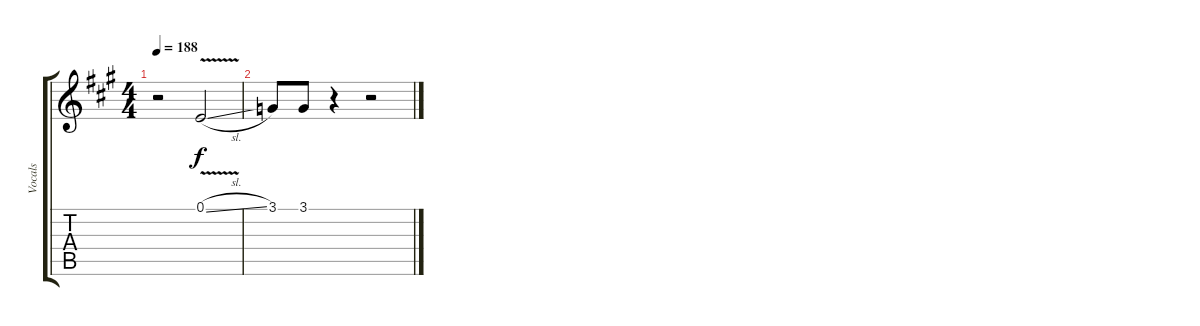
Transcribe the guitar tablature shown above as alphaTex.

\track ("Vocals" "Vocals") {instrument lead2sawtooth}
\staff {score tabs}
\tuning (E4 B3 G3 D3 A2 E2) {hide}
\ts (4 4)
\tempo 188
\clef g2
\ks a
r.2{dy f} 0.1{v sl}.2 |
3.1.8 3.1.8 r.4 r.2
